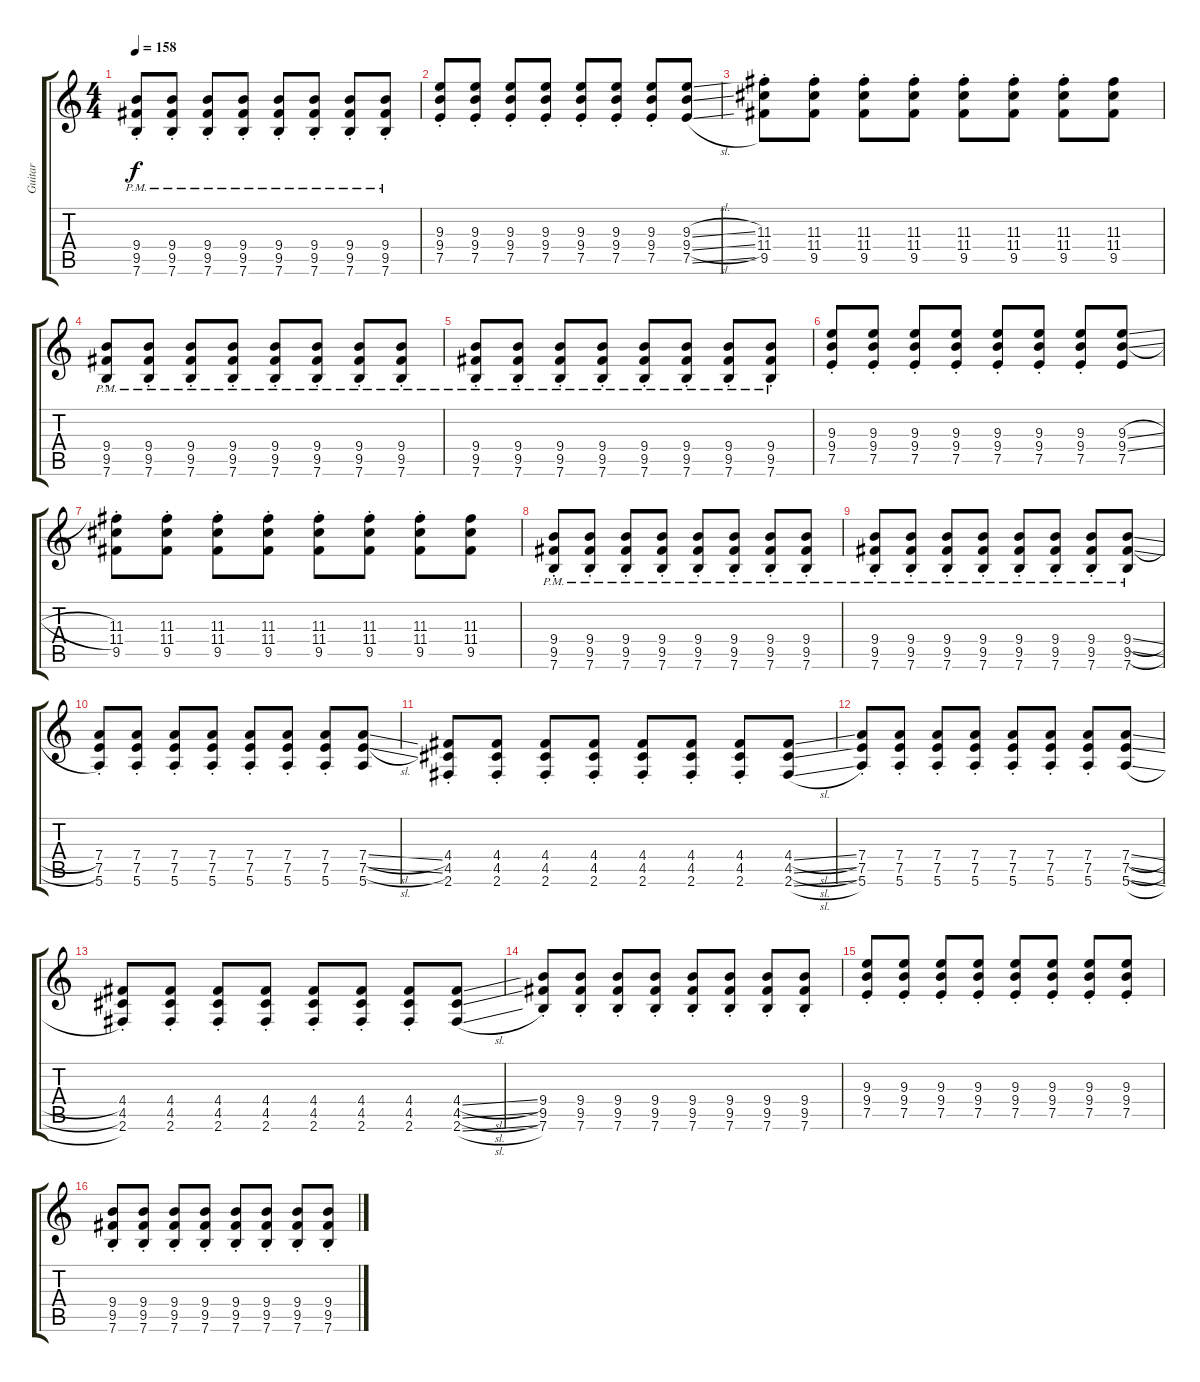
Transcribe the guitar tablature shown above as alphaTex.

\track ("Guitar" "Guitar") {instrument distortionguitar}
\staff {score tabs}
\tuning (E4 B3 G3 D3 A2 E2) {hide}
\ts (4 4)
\tempo 158
\clef g2
\ks c
(9.4{pm} 9.5{pm st} 7.6{pm}).8{dy f} (9.4{pm} 9.5{pm st} 7.6{pm}).8 (9.4{pm} 9.5{pm st} 7.6{pm}).8 (9.4{pm} 9.5{pm st} 7.6{pm}).8 (9.4{pm} 9.5{pm st} 7.6{pm}).8 (9.4{pm} 9.5{pm st} 7.6{pm}).8 (9.4{pm} 9.5{pm st} 7.6{pm}).8 (9.4{pm} 9.5{pm st} 7.6{pm}).8 |
(9.3{st} 9.4 7.5).8 (9.3{st} 9.4 7.5).8 (9.3{st} 9.4 7.5).8 (9.3{st} 9.4 7.5).8 (9.3{st} 9.4 7.5).8 (9.3{st} 9.4 7.5).8 (9.3{st} 9.4 7.5).8 (9.3{sl} 9.4{sl} 7.5{sl}).8 |
(11.3{st} 11.4 9.5).8 (11.3{st} 11.4 9.5).8 (11.3{st} 11.4 9.5).8 (11.3{st} 11.4 9.5).8 (11.3{st} 11.4 9.5).8 (11.3{st} 11.4 9.5).8 (11.3{st} 11.4 9.5).8 (11.3 11.4 9.5).8 |
(9.4{pm} 9.5{pm st} 7.6{pm}).8 (9.4{pm} 9.5{pm st} 7.6{pm}).8 (9.4{pm} 9.5{pm st} 7.6{pm}).8 (9.4{pm} 9.5{pm st} 7.6{pm}).8 (9.4{pm} 9.5{pm st} 7.6{pm}).8 (9.4{pm} 9.5{pm st} 7.6{pm}).8 (9.4{pm} 9.5{pm st} 7.6{pm}).8 (9.4{pm} 9.5{pm st} 7.6{pm}).8 |
(9.4{pm} 9.5{pm st} 7.6{pm}).8 (9.4{pm} 9.5{pm st} 7.6{pm}).8 (9.4{pm} 9.5{pm st} 7.6{pm}).8 (9.4{pm} 9.5{pm st} 7.6{pm}).8 (9.4{pm} 9.5{pm st} 7.6{pm}).8 (9.4{pm} 9.5{pm st} 7.6{pm}).8 (9.4{pm} 9.5{pm st} 7.6{pm}).8 (9.4{pm} 9.5{pm st} 7.6{pm}).8 |
(9.3{st} 9.4 7.5).8 (9.3{st} 9.4 7.5).8 (9.3{st} 9.4 7.5).8 (9.3{st} 9.4 7.5).8 (9.3{st} 9.4 7.5).8 (9.3{st} 9.4 7.5).8 (9.3{st} 9.4 7.5).8 (9.3{sl} 9.4{sl} 7.5).8 |
(11.3{st} 11.4 9.5).8 (11.3{st} 11.4 9.5).8 (11.3{st} 11.4 9.5).8 (11.3{st} 11.4 9.5).8 (11.3{st} 11.4 9.5).8 (11.3{st} 11.4 9.5).8 (11.3{st} 11.4 9.5).8 (11.3 11.4 9.5).8 |
(9.4{pm} 9.5{pm st} 7.6{pm}).8 (9.4{pm} 9.5{pm st} 7.6{pm}).8 (9.4{pm} 9.5{pm st} 7.6{pm}).8 (9.4{pm} 9.5{pm st} 7.6{pm}).8 (9.4{pm} 9.5{pm st} 7.6{pm}).8 (9.4{pm} 9.5{pm st} 7.6{pm}).8 (9.4{pm} 9.5{pm st} 7.6{pm}).8 (9.4{pm} 9.5{pm st} 7.6{pm}).8 |
(9.4{pm} 9.5{pm st} 7.6{pm}).8 (9.4{pm} 9.5{pm st} 7.6{pm}).8 (9.4{pm} 9.5{pm st} 7.6{pm}).8 (9.4{pm} 9.5{pm st} 7.6{pm}).8 (9.4{pm} 9.5{pm st} 7.6{pm}).8 (9.4{pm} 9.5{pm st} 7.6{pm}).8 (9.4{pm} 9.5{pm st} 7.6{pm}).8 (9.4{sl pm} 9.5{sl pm} 7.6{pm}).8 |
(7.4{st} 7.5 5.6).8 (7.4{st} 7.5 5.6).8 (7.4{st} 7.5 5.6).8 (7.4{st} 7.5 5.6).8 (7.4{st} 7.5 5.6).8 (7.4{st} 7.5 5.6).8 (7.4{st} 7.5 5.6).8 (7.4{sl} 7.5{sl} 5.6).8 |
(4.4 4.5 2.6{st}).8 (4.4 4.5 2.6{st}).8 (4.4 4.5 2.6{st}).8 (4.4 4.5 2.6{st}).8 (4.4 4.5 2.6{st}).8 (4.4 4.5 2.6{st}).8 (4.4 4.5 2.6{st}).8 (4.4{sl} 4.5{sl} 2.6{sl}).8 |
(7.4{st} 7.5 5.6).8 (7.4{st} 7.5 5.6).8 (7.4{st} 7.5 5.6).8 (7.4{st} 7.5 5.6).8 (7.4{st} 7.5 5.6).8 (7.4{st} 7.5 5.6).8 (7.4{st} 7.5 5.6).8 (7.4{sl} 7.5{sl} 5.6{sl}).8 |
(4.4 4.5 2.6{st}).8 (4.4 4.5 2.6{st}).8 (4.4 4.5 2.6{st}).8 (4.4 4.5 2.6{st}).8 (4.4 4.5 2.6{st}).8 (4.4 4.5 2.6{st}).8 (4.4 4.5 2.6{st}).8 (4.4{sl} 4.5{sl} 2.6{sl}).8 |
(9.4{st} 9.5 7.6).8 (9.4{st} 9.5 7.6).8 (9.4{st} 9.5 7.6).8 (9.4{st} 9.5 7.6).8 (9.4{st} 9.5 7.6).8 (9.4{st} 9.5 7.6).8 (9.4{st} 9.5 7.6).8 (9.4{st} 9.5 7.6).8 |
(9.3{st} 9.4 7.5).8 (9.3{st} 9.4 7.5).8 (9.3 9.4 7.5{st}).8 (9.3 9.4 7.5{st}).8 (9.3{st} 9.4 7.5).8 (9.3{st} 9.4 7.5).8 (9.3 9.4 7.5{st}).8 (9.3 9.4 7.5{st}).8 |
(9.4{st} 9.5 7.6).8 (9.4{st} 9.5 7.6).8 (9.4{st} 9.5 7.6).8 (9.4{st} 9.5 7.6).8 (9.4{st} 9.5 7.6).8 (9.4{st} 9.5 7.6).8 (9.4{st} 9.5 7.6).8 (9.4{st} 9.5 7.6).8
